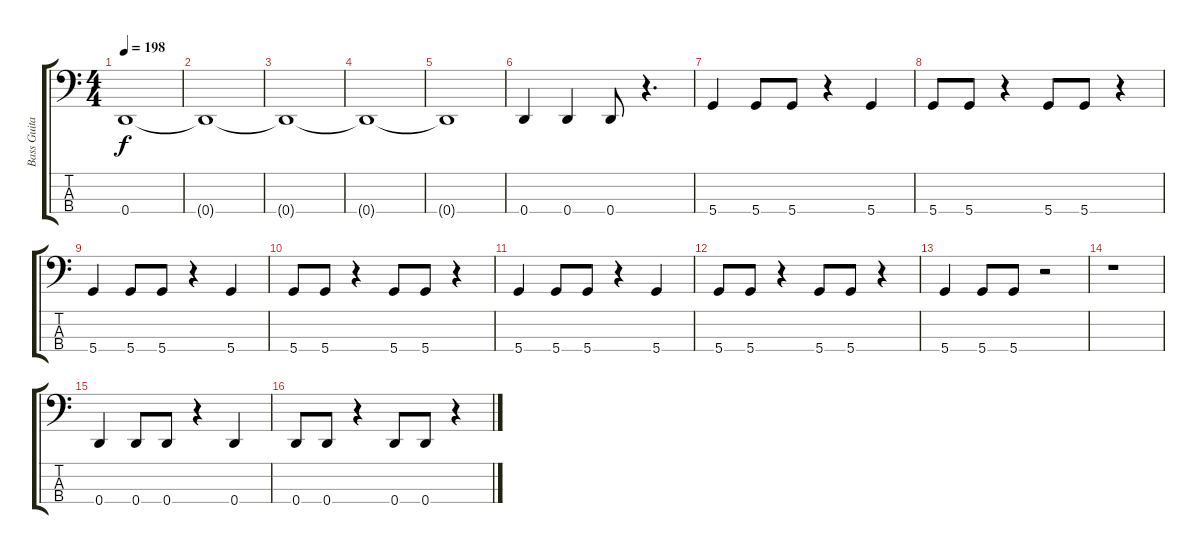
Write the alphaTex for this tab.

\track ("Bass Guitar" "Bass Guita") {instrument electricbassfinger}
\staff {score tabs}
\tuning (G2 D2 A1 D1) {hide}
\ts (4 4)
\tempo 198
\clef f4
\ks c
0.4{t}.1{dy f} |
0.4{t}.1 |
0.4{t}.1 |
0.4{t}.1 |
0.4{t}.1 |
0.4.4 0.4.4 0.4.8 r.4{d} |
5.4.4 5.4.8 5.4.8 r.4 5.4.4 |
5.4.8 5.4.8 r.4 5.4.8 5.4.8 r.4 |
5.4.4 5.4.8 5.4.8 r.4 5.4.4 |
5.4.8 5.4.8 r.4 5.4.8 5.4.8 r.4 |
5.4.4 5.4.8 5.4.8 r.4 5.4.4 |
5.4.8 5.4.8 r.4 5.4.8 5.4.8 r.4 |
5.4.4 5.4.8 5.4.8 r.2 |
r.1 |
0.4.4 0.4.8 0.4.8 r.4 0.4.4 |
0.4.8 0.4.8 r.4 0.4.8 0.4.8 r.4
